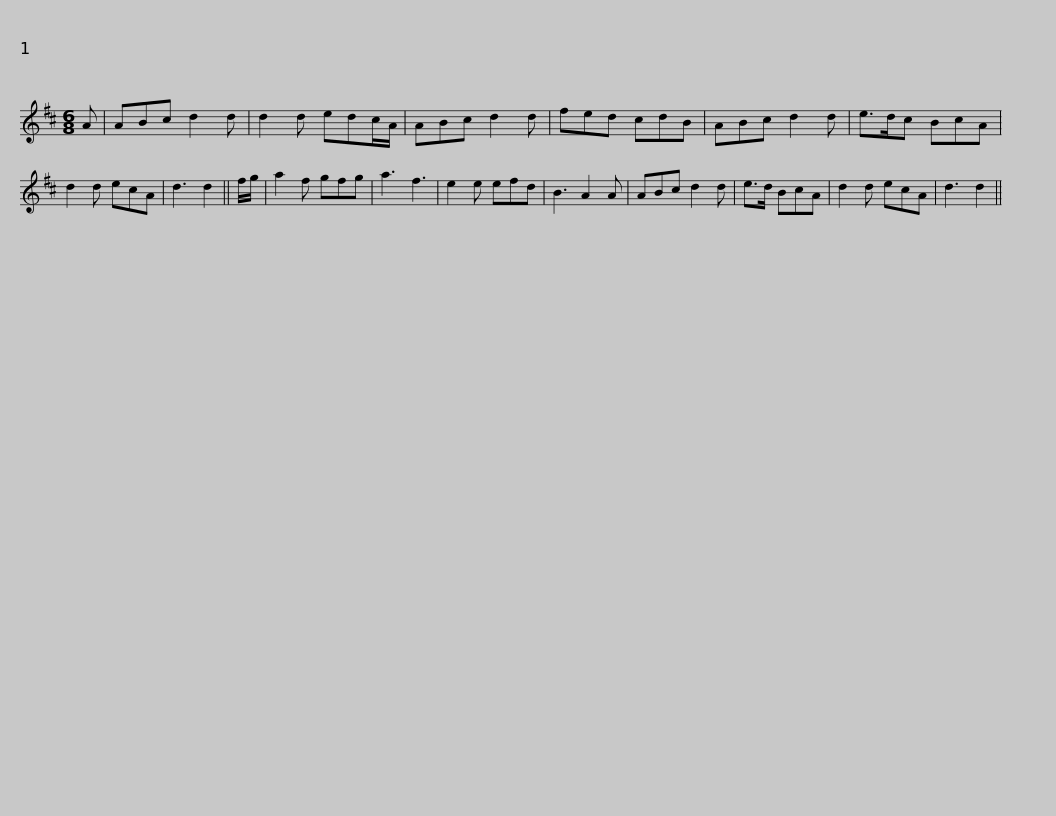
X:1
L:1/8
M:6/8
I:linebreak $
K:D
V:1 treble
V:1
 A | ABc d2 d | d2 d edc/A/ | ABc d2 d | fed cdB | %5
 ABc d2 d | e>dc BcA | d2 d ecA | d3 d2 ||$ f/g/ | %10
 a2 f gfg | a3 f3 | e2 e efd | B3 A2 A | ABc d2 d | %15
 e>d BcA | d2 d ecA | d3 d2 || %18
